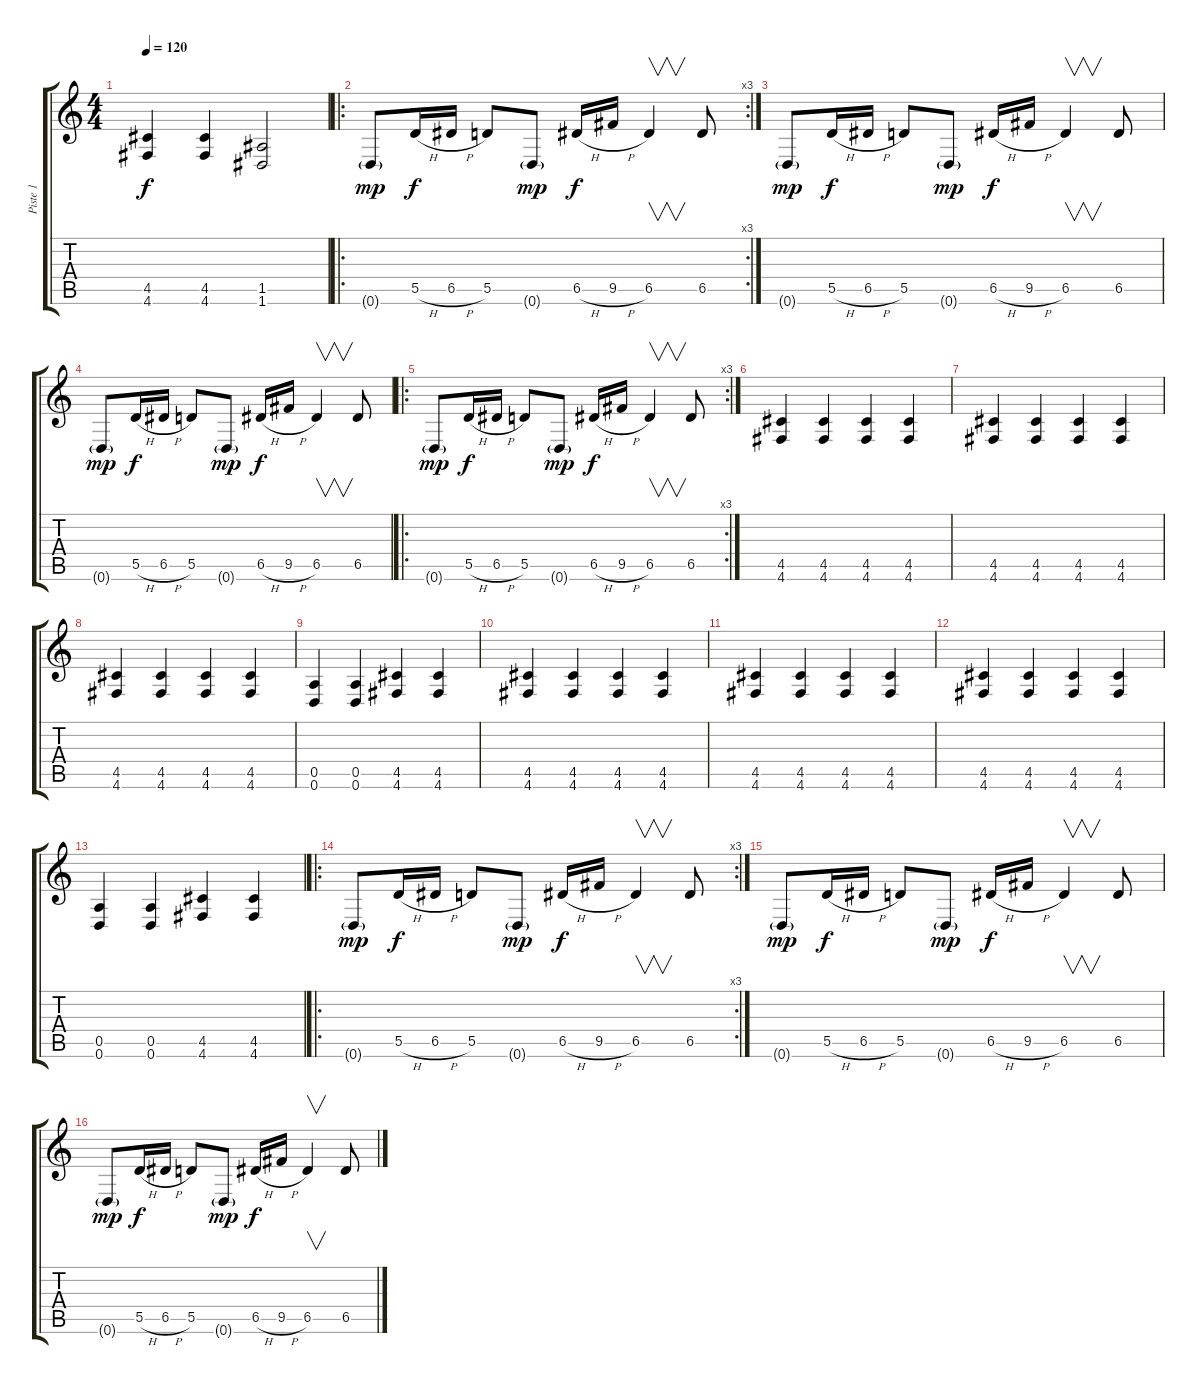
\track ("Piste 1" "Piste 1") {instrument overdrivenguitar}
\staff {score tabs}
\tuning (E4 B3 G3 D3 A2 D2) {hide}
\ts (4 4)
\tempo 120
\clef g2
\ks c
(4.5 4.6).4{dy f} (4.5 4.6).4 (1.5 1.6).2 |
\ro
\rc 3
0.6{g}.8{dy mp} 5.5{h}.16{dy f} 6.5{h}.16 5.5.8 0.6{g}.8{dy mp} 6.5{h}.16{dy f} 9.5{h}.16 6.5.4{v} 6.5.8 |
0.6{g}.8{dy mp} 5.5{h}.16{dy f} 6.5{h}.16 5.5.8 0.6{g}.8{dy mp} 6.5{h}.16{dy f} 9.5{h}.16 6.5.4{v} 6.5.8 |
0.6{g}.8{dy mp} 5.5{h}.16{dy f} 6.5{h}.16 5.5.8 0.6{g}.8{dy mp} 6.5{h}.16{dy f} 9.5{h}.16 6.5.4{v} 6.5.8 |
\ro
\rc 3
0.6{g}.8{dy mp} 5.5{h}.16{dy f} 6.5{h}.16 5.5.8 0.6{g}.8{dy mp} 6.5{h}.16{dy f} 9.5{h}.16 6.5.4{v} 6.5.8 |
(4.5 4.6).4 (4.5 4.6).4 (4.5 4.6).4 (4.5 4.6).4 |
(4.5 4.6).4 (4.5 4.6).4 (4.5 4.6).4 (4.5 4.6).4 |
(4.5 4.6).4 (4.5 4.6).4 (4.5 4.6).4 (4.5 4.6).4 |
(0.5 0.6).4 (0.5 0.6).4 (4.5 4.6).4 (4.5 4.6).4 |
(4.5 4.6).4 (4.5 4.6).4 (4.5 4.6).4 (4.5 4.6).4 |
(4.5 4.6).4 (4.5 4.6).4 (4.5 4.6).4 (4.5 4.6).4 |
(4.5 4.6).4 (4.5 4.6).4 (4.5 4.6).4 (4.5 4.6).4 |
(0.5 0.6).4 (0.5 0.6).4 (4.5 4.6).4 (4.5 4.6).4 |
\ro
\rc 3
0.6{g}.8{dy mp} 5.5{h}.16{dy f} 6.5{h}.16 5.5.8 0.6{g}.8{dy mp} 6.5{h}.16{dy f} 9.5{h}.16 6.5.4{v} 6.5.8 |
0.6{g}.8{dy mp} 5.5{h}.16{dy f} 6.5{h}.16 5.5.8 0.6{g}.8{dy mp} 6.5{h}.16{dy f} 9.5{h}.16 6.5.4{v} 6.5.8 |
0.6{g}.8{dy mp} 5.5{h}.16{dy f} 6.5{h}.16 5.5.8 0.6{g}.8{dy mp} 6.5{h}.16{dy f} 9.5{h}.16 6.5.4{v} 6.5.8
